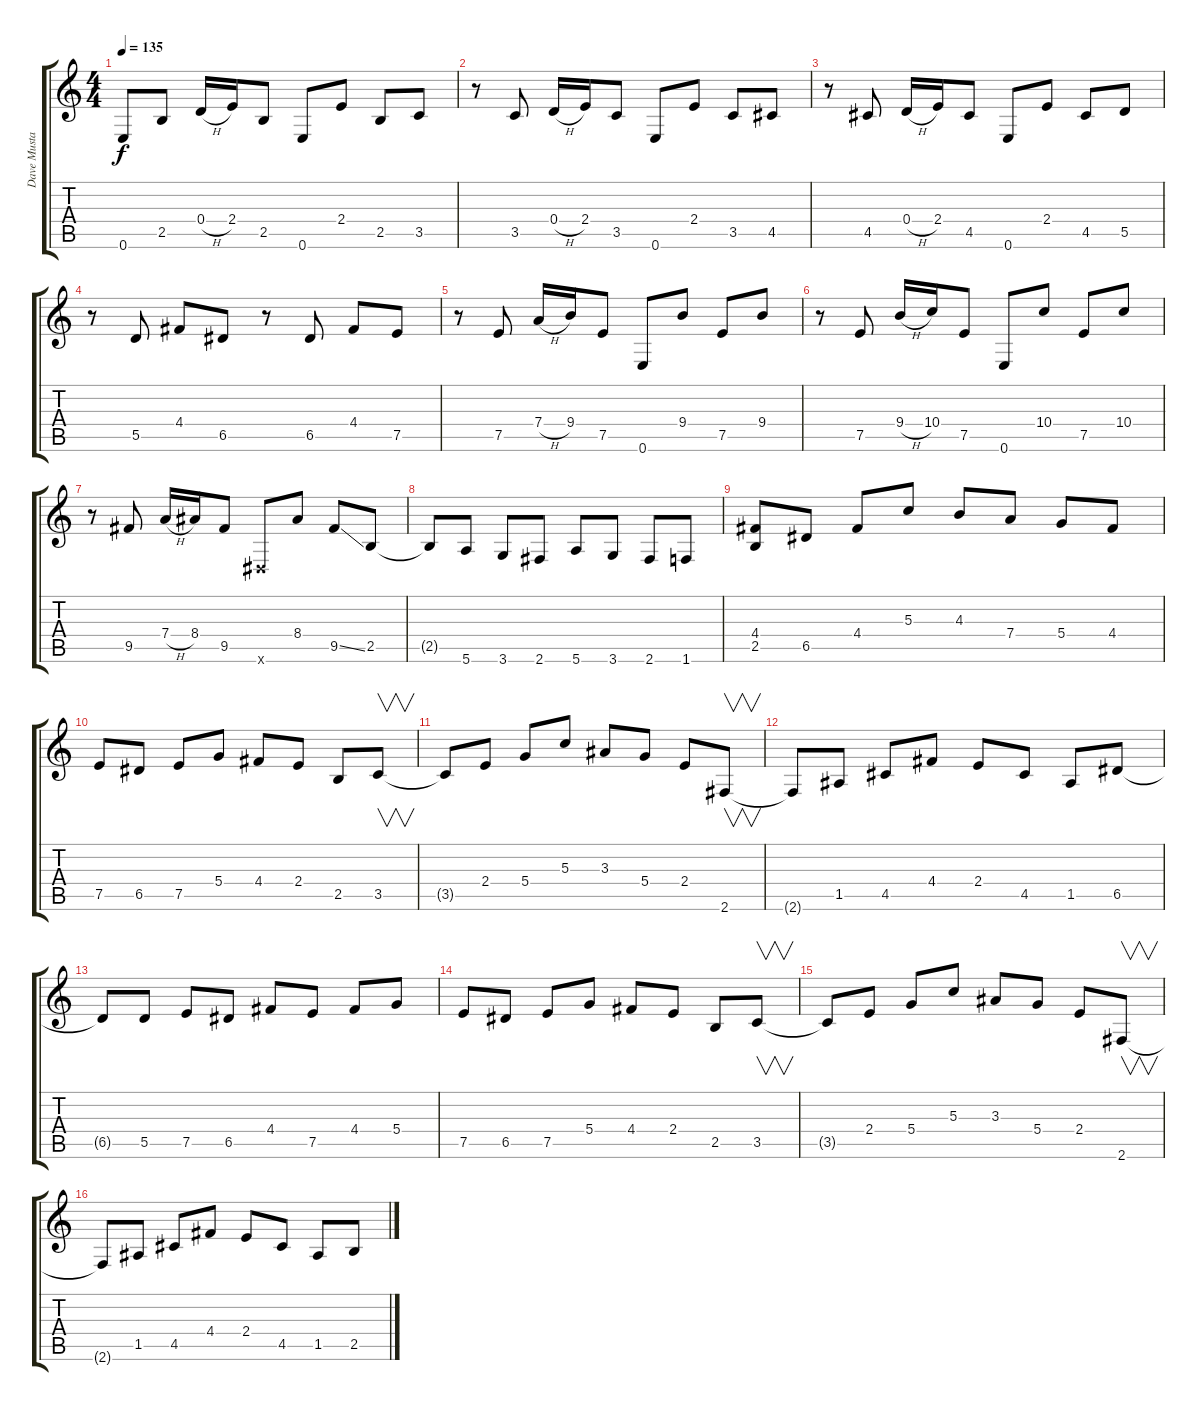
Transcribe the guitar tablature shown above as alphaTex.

\track ("Dave Mustaine" "Dave Musta") {instrument distortionguitar}
\staff {score tabs}
\tuning (E4 B3 G3 D3 A2 E2) {hide}
\ts (4 4)
\tempo 135
\clef g2
\ks c
0.6.8{dy f} 2.5.8 0.4{h}.16 2.4.16 2.5.8 0.6.8 2.4.8 2.5.8 3.5.8 |
r.8 3.5.8 0.4{h}.16 2.4.16 3.5.8 0.6.8 2.4.8 3.5.8 4.5.8 |
r.8 4.5.8 0.4{h}.16 2.4.16 4.5.8 0.6.8 2.4.8 4.5.8 5.5.8 |
r.8 5.5.8 4.4.8 6.5.8 r.8 6.5.8 4.4.8 7.5.8 |
r.8 7.5.8 7.4{h}.16 9.4.16 7.5.8 0.6.8 9.4.8 7.5.8 9.4.8 |
r.8 7.5.8 9.4{h}.16 10.4.16 7.5.8 0.6.8 10.4.8 7.5.8 10.4.8 |
r.8 9.5.8 7.4{h}.16 8.4.16 9.5.8 -1.6{x}.8 8.4.8 9.5{ss}.8 2.5.8 |
2.5{t}.8 5.6.8 3.6.8 2.6.8 5.6.8 3.6.8 2.6.8 1.6.8 |
(4.4 2.5).8 6.5.8 4.4.8 5.3.8 4.3.8 7.4.8 5.4.8 4.4.8 |
7.5.8 6.5.8 7.5.8 5.4.8 4.4.8 2.4.8 2.5.8 3.5.8{v} |
3.5{t}.8 2.4.8 5.4.8 5.3.8 3.3.8 5.4.8 2.4.8 2.6.8{v} |
2.6{t}.8 1.5.8 4.5.8 4.4.8 2.4.8 4.5.8 1.5.8 6.5.8 |
6.5{t}.8 5.5.8 7.5.8 6.5.8 4.4.8 7.5.8 4.4.8 5.4.8 |
7.5.8 6.5.8 7.5.8 5.4.8 4.4.8 2.4.8 2.5.8 3.5.8{v} |
3.5{t}.8 2.4.8 5.4.8 5.3.8 3.3.8 5.4.8 2.4.8 2.6.8{v} |
2.6{t}.8 1.5.8 4.5.8 4.4.8 2.4.8 4.5.8 1.5.8 2.5.8
